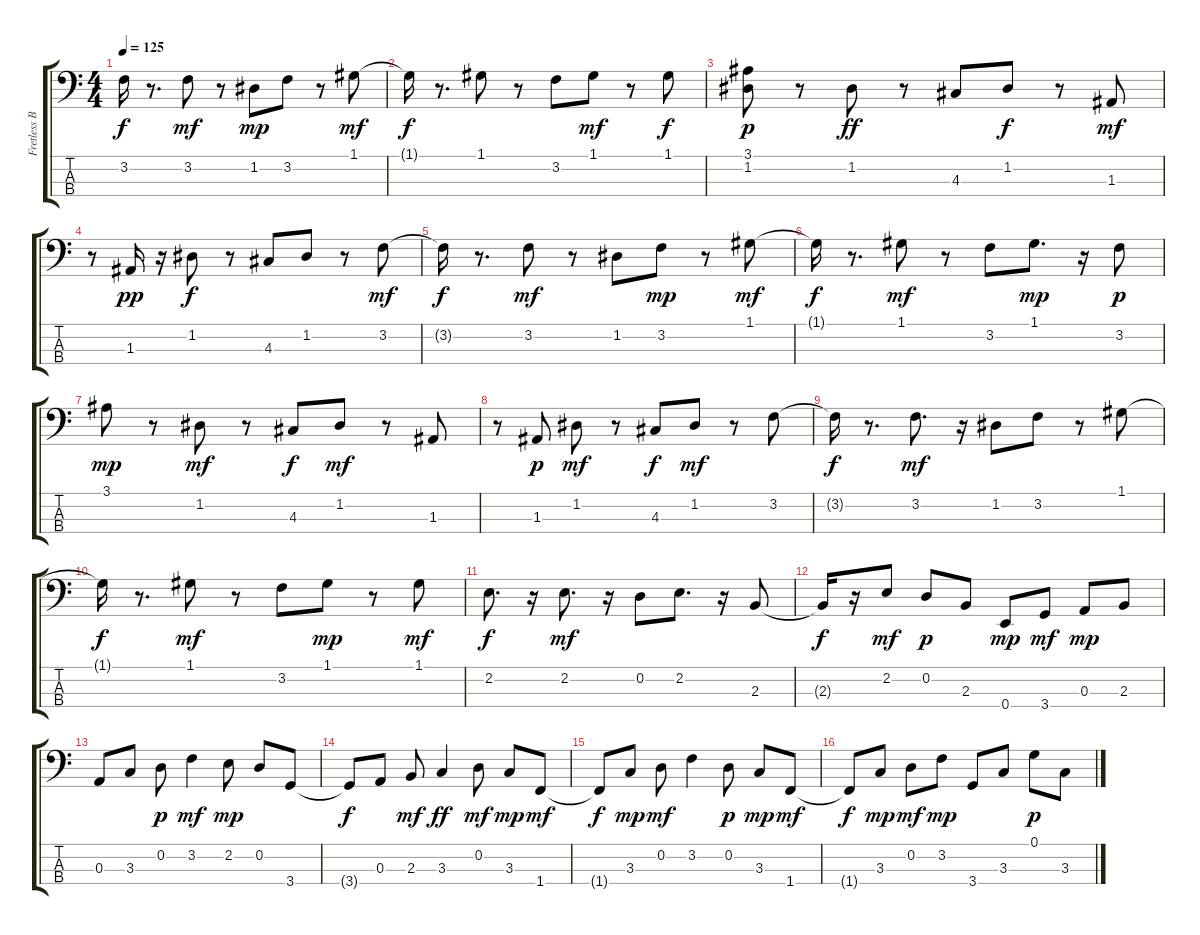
\track ("Fretless Bass" "Fretless B") {instrument electricbassfinger}
\staff {score tabs}
\tuning (G2 D2 A1 E1) {hide}
\ts (4 4)
\tempo 125
\clef f4
\ks c
3.2{t}.16{dy f} r.8{d} 3.2.8{dy mf} r.8 1.2.8{dy mp} 3.2.8 r.8 1.1.8{dy mf} |
1.1{t}.16{dy f} r.8{d} 1.1.8 r.8 3.2.8 1.1.8{dy mf} r.8 1.1.8{dy f} |
(3.1 1.2).8{dy p} r.8 1.2.8{dy ff} r.8 4.3.8 1.2.8{dy f} r.8 1.3.8{dy mf} |
r.8 1.3.16{dy pp} r.16 1.2.8{dy f} r.8 4.3.8 1.2.8 r.8 3.2.8{dy mf} |
3.2{t}.16{dy f} r.8{d} 3.2.8{dy mf} r.8 1.2.8 3.2.8{dy mp} r.8 1.1.8{dy mf} |
1.1{t}.16{dy f} r.8{d} 1.1.8{dy mf} r.8 3.2.8 1.1.8{d dy mp} r.16 3.2.8{dy p} |
3.1.8{dy mp} r.8 1.2.8{dy mf} r.8 4.3.8{dy f} 1.2.8{dy mf} r.8 1.3.8 |
r.8 1.3.8{dy p} 1.2.8{dy mf} r.8 4.3.8{dy f} 1.2.8{dy mf} r.8 3.2.8 |
3.2{t}.16{dy f} r.8{d} 3.2.8{d dy mf} r.16 1.2.8 3.2.8 r.8 1.1.8 |
1.1{t}.16{dy f} r.8{d} 1.1.8{dy mf} r.8 3.2.8 1.1.8{dy mp} r.8 1.1.8{dy mf} |
2.2.8{d dy f} r.16 2.2.8{d dy mf} r.16 0.2.8 2.2.8{d} r.16 2.3.8 |
2.3{t}.16{dy f} r.16 2.2.8{dy mf} 0.2.8{dy p} 2.3.8 0.4.8{dy mp} 3.4.8{dy mf} 0.3.8{dy mp} 2.3.8 |
0.3.8 3.3.8 0.2.8{dy p} 3.2.4{dy mf} 2.2.8{dy mp} 0.2.8 3.4.8 |
3.4{t}.8{dy f} 0.3.8 2.3.8{dy mf} 3.3.4{dy ff} 0.2.8{dy mf} 3.3.8{dy mp} 1.4.8{dy mf} |
1.4{t}.8{dy f} 3.3.8{dy mp} 0.2.8{dy mf} 3.2.4 0.2.8{dy p} 3.3.8{dy mp} 1.4.8{dy mf} |
1.4{t}.8{dy f} 3.3.8{dy mp} 0.2.8{dy mf} 3.2.8{dy mp} 3.4.8 3.3.8 0.1.8{dy p} 3.3.8
